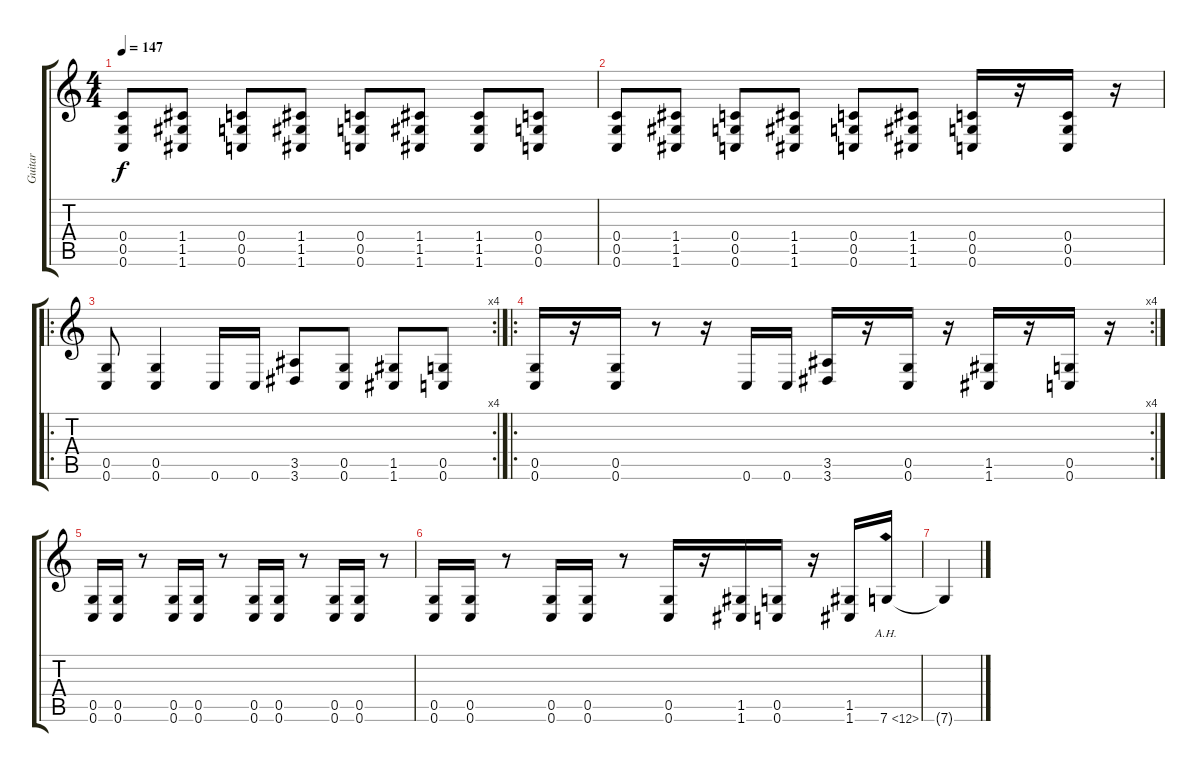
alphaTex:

\track ("Guitar" "Guitar") {instrument distortionguitar}
\staff {score tabs}
\tuning (D4 A3 F3 C3 G2 C2) {hide}
\ts (4 4)
\tempo 147
\clef g2
\ks c
(0.4 0.5 0.6).8{dy f} (1.4 1.5 1.6).8 (0.4 0.5 0.6).8 (1.4 1.5 1.6).8 (0.4 0.5 0.6).8 (1.4 1.5 1.6).8 (1.4 1.5 1.6).8 (0.4 0.5 0.6).8 |
(0.4 0.5 0.6).8 (1.4 1.5 1.6).8 (0.4 0.5 0.6).8 (1.4 1.5 1.6).8 (0.4 0.5 0.6).8 (1.4 1.5 1.6).8 (0.4 0.5 0.6).16 r.16 (0.4 0.5 0.6).16 r.16 |
\ro
\rc 4
(0.5 0.6).8 (0.5 0.6).4 0.6.16 0.6.16 (3.5 3.6).8 (0.5 0.6).8 (1.5 1.6).8 (0.5 0.6).8 |
\ro
\rc 4
(0.5 0.6).16 r.16 (0.5 0.6).16 r.8 r.16 0.6.16 0.6.16 (3.5 3.6).16 r.16 (0.5 0.6).16 r.16 (1.5 1.6).16 r.16 (0.5 0.6).16 r.16 |
(0.5 0.6).16 (0.5 0.6).16 r.8 (0.5 0.6).16 (0.5 0.6).16 r.8 (0.5 0.6).16 (0.5 0.6).16 r.8 (0.5 0.6).16 (0.5 0.6).16 r.8 |
(0.5 0.6).16 (0.5 0.6).16 r.8 (0.5 0.6).16 (0.5 0.6).16 r.8 (0.5 0.6).16 r.16 (1.5 1.6).16 (0.5 0.6).16 r.16 (1.5 1.6).16 7.6{ah 5}.16 |
7.6{t}.4
